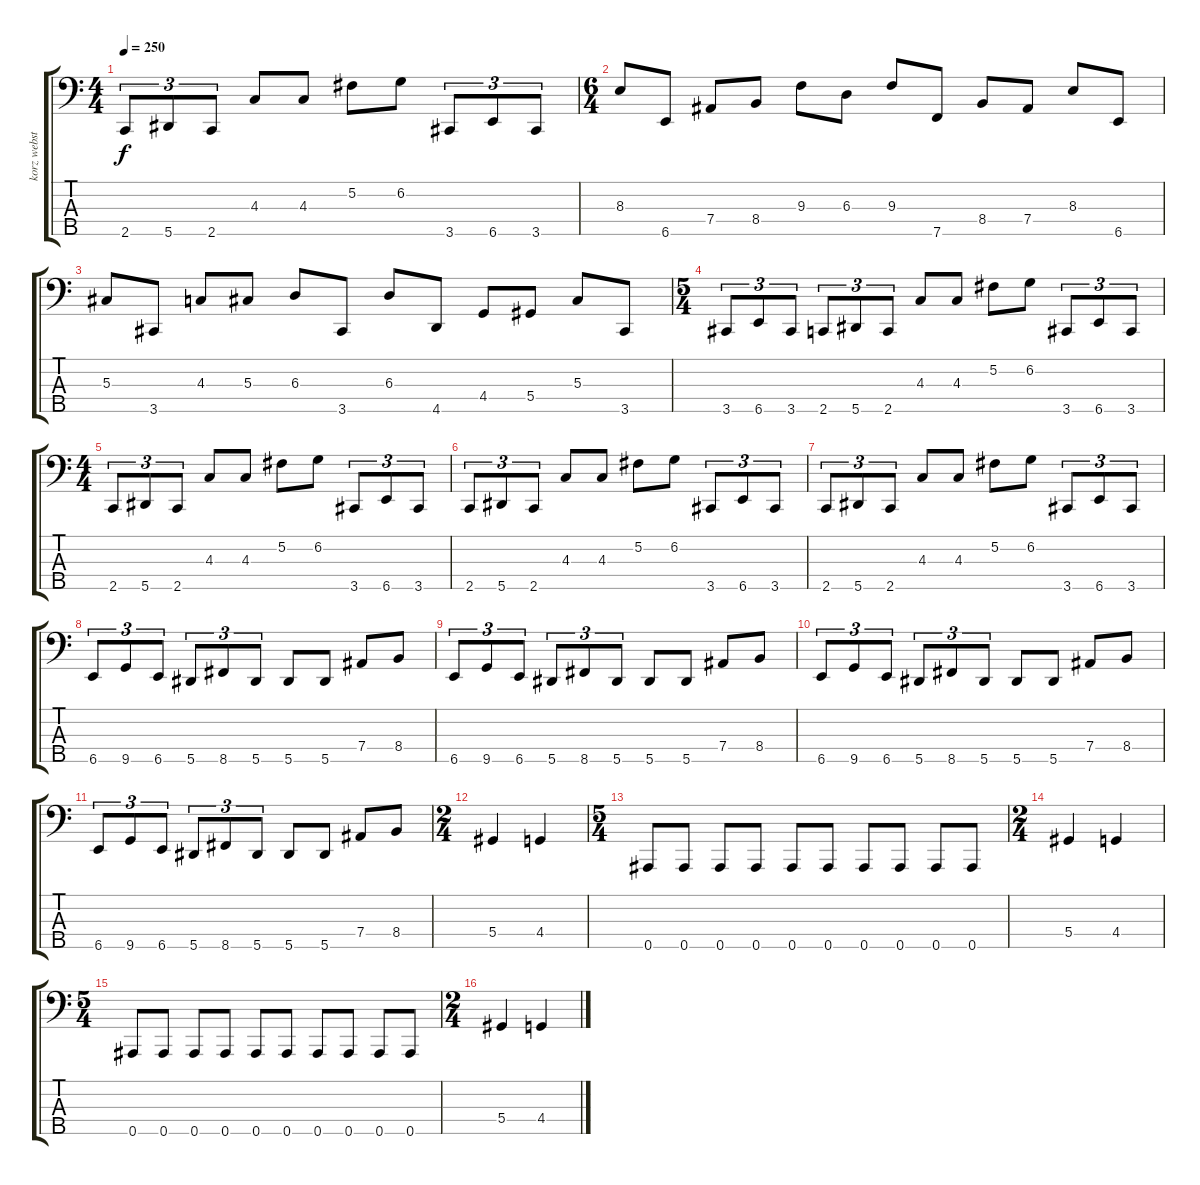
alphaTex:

\track ("korz webster" "korz webst") {instrument fretlessbass}
\staff {score tabs}
\tuning (Gb2 Db2 Ab1 Eb1 Bb0) {hide}
\ts (4 4)
\tempo 250
\clef f4
\ks c
2.5.8{tu (3 2) dy f} 5.5.8{tu (3 2)} 2.5.8{tu (3 2)} 4.3.8 4.3.8 5.2.8 6.2.8 3.5.8{tu (3 2)} 6.5.8{tu (3 2)} 3.5.8{tu (3 2)} |
\ts (6 4)
8.3.8 6.5.8 7.4.8 8.4.8 9.3.8 6.3.8 9.3.8 7.5.8 8.4.8 7.4.8 8.3.8 6.5.8 |
5.3.8 3.5.8 4.3.8 5.3.8 6.3.8 3.5.8 6.3.8 4.5.8 4.4.8 5.4.8 5.3.8 3.5.8 |
\ts (5 4)
3.5.8{tu (3 2)} 6.5.8{tu (3 2)} 3.5.8{tu (3 2)} 2.5.8{tu (3 2)} 5.5.8{tu (3 2)} 2.5.8{tu (3 2)} 4.3.8 4.3.8 5.2.8 6.2.8 3.5.8{tu (3 2)} 6.5.8{tu (3 2)} 3.5.8{tu (3 2)} |
\ts (4 4)
2.5.8{tu (3 2)} 5.5.8{tu (3 2)} 2.5.8{tu (3 2)} 4.3.8 4.3.8 5.2.8 6.2.8 3.5.8{tu (3 2)} 6.5.8{tu (3 2)} 3.5.8{tu (3 2)} |
2.5.8{tu (3 2)} 5.5.8{tu (3 2)} 2.5.8{tu (3 2)} 4.3.8 4.3.8 5.2.8 6.2.8 3.5.8{tu (3 2)} 6.5.8{tu (3 2)} 3.5.8{tu (3 2)} |
2.5.8{tu (3 2)} 5.5.8{tu (3 2)} 2.5.8{tu (3 2)} 4.3.8 4.3.8 5.2.8 6.2.8 3.5.8{tu (3 2)} 6.5.8{tu (3 2)} 3.5.8{tu (3 2)} |
6.5.8{tu (3 2)} 9.5.8{tu (3 2)} 6.5.8{tu (3 2)} 5.5.8{tu (3 2)} 8.5.8{tu (3 2)} 5.5.8{tu (3 2)} 5.5.8 5.5.8 7.4.8 8.4.8 |
6.5.8{tu (3 2)} 9.5.8{tu (3 2)} 6.5.8{tu (3 2)} 5.5.8{tu (3 2)} 8.5.8{tu (3 2)} 5.5.8{tu (3 2)} 5.5.8 5.5.8 7.4.8 8.4.8 |
6.5.8{tu (3 2)} 9.5.8{tu (3 2)} 6.5.8{tu (3 2)} 5.5.8{tu (3 2)} 8.5.8{tu (3 2)} 5.5.8{tu (3 2)} 5.5.8 5.5.8 7.4.8 8.4.8 |
6.5.8{tu (3 2)} 9.5.8{tu (3 2)} 6.5.8{tu (3 2)} 5.5.8{tu (3 2)} 8.5.8{tu (3 2)} 5.5.8{tu (3 2)} 5.5.8 5.5.8 7.4.8 8.4.8 |
\ts (2 4)
5.4.4 4.4.4 |
\ts (5 4)
0.5.8 0.5.8 0.5.8 0.5.8 0.5.8 0.5.8 0.5.8 0.5.8 0.5.8 0.5.8 |
\ts (2 4)
5.4.4 4.4.4 |
\ts (5 4)
0.5.8 0.5.8 0.5.8 0.5.8 0.5.8 0.5.8 0.5.8 0.5.8 0.5.8 0.5.8 |
\ts (2 4)
5.4.4 4.4.4
